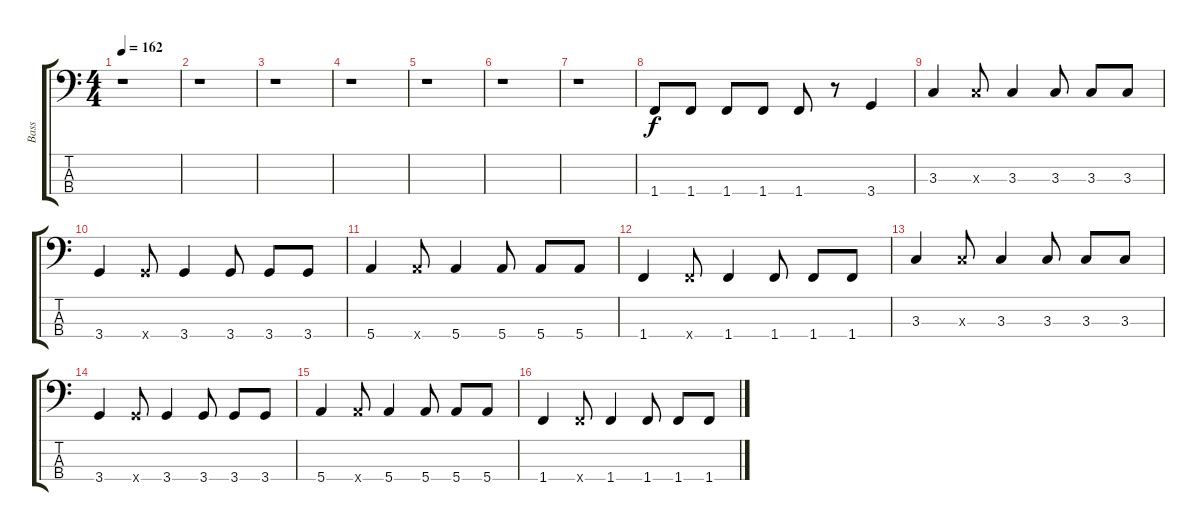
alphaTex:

\track ("Bass" "Bass") {instrument electricbasspick}
\staff {score tabs}
\tuning (G2 D2 A1 E1) {hide}
\ts (4 4)
\tempo 162
\clef f4
\ks c
r.1{dy f instrument electricbasspick} |
r.1 |
r.1 |
r.1 |
r.1 |
r.1 |
r.1 |
1.4.8 1.4.8 1.4.8 1.4.8 1.4.8 r.8 3.4.4 |
3.3.4 3.3{x}.8 3.3.4 3.3.8 3.3.8 3.3.8 |
3.4.4 3.4{x}.8 3.4.4 3.4.8 3.4.8 3.4.8 |
5.4.4 5.4{x}.8 5.4.4 5.4.8 5.4.8 5.4.8 |
1.4.4 1.4{x}.8 1.4.4 1.4.8 1.4.8 1.4.8 |
3.3.4 3.3{x}.8 3.3.4 3.3.8 3.3.8 3.3.8 |
3.4.4 3.4{x}.8 3.4.4 3.4.8 3.4.8 3.4.8 |
5.4.4 5.4{x}.8 5.4.4 5.4.8 5.4.8 5.4.8 |
1.4.4 1.4{x}.8 1.4.4 1.4.8 1.4.8 1.4.8
